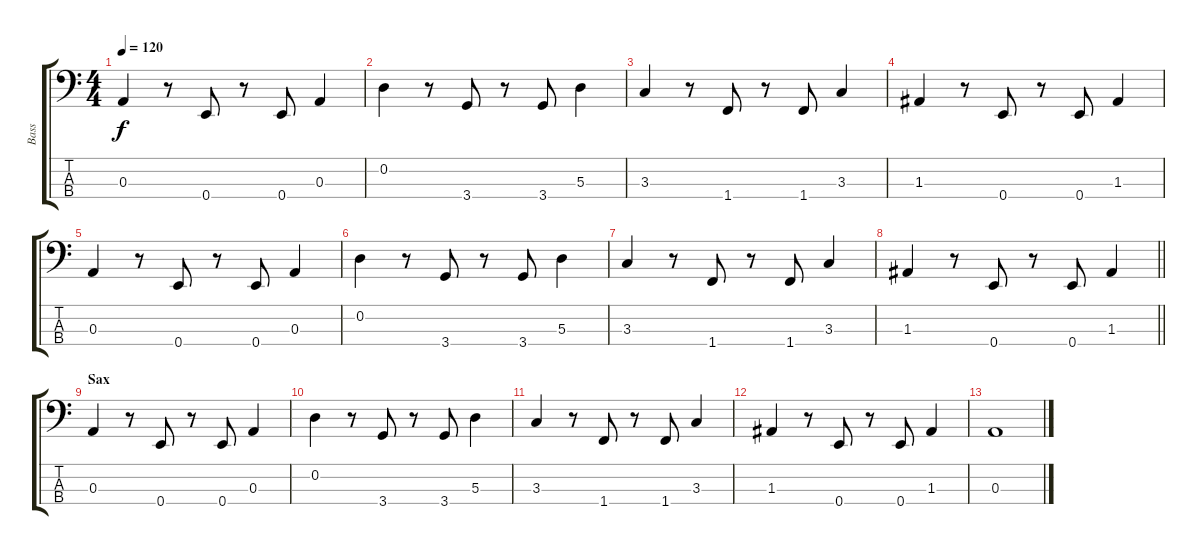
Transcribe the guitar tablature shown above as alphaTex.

\track ("Bass" "Bass") {instrument electricbassfinger}
\staff {score tabs}
\tuning (G2 D2 A1 E1) {hide}
\ts (4 4)
\tempo 120
\clef f4
\ks c
0.3.4{dy f} r.8 0.4.8 r.8 0.4.8 0.3.4 |
0.2.4 r.8 3.4.8 r.8 3.4.8 5.3.4 |
3.3.4 r.8 1.4.8 r.8 1.4.8 3.3.4 |
1.3.4 r.8 0.4.8 r.8 0.4.8 1.3.4 |
0.3.4 r.8 0.4.8 r.8 0.4.8 0.3.4 |
0.2.4 r.8 3.4.8 r.8 3.4.8 5.3.4 |
3.3.4 r.8 1.4.8 r.8 1.4.8 3.3.4 |
\barLineRight lightlight
1.3.4 r.8 0.4.8 r.8 0.4.8 1.3.4 |
\section ("" "Sax")
0.3.4 r.8 0.4.8 r.8 0.4.8 0.3.4 |
0.2.4 r.8 3.4.8 r.8 3.4.8 5.3.4 |
3.3.4 r.8 1.4.8 r.8 1.4.8 3.3.4 |
1.3.4 r.8 0.4.8 r.8 0.4.8 1.3.4 |
0.3.1
